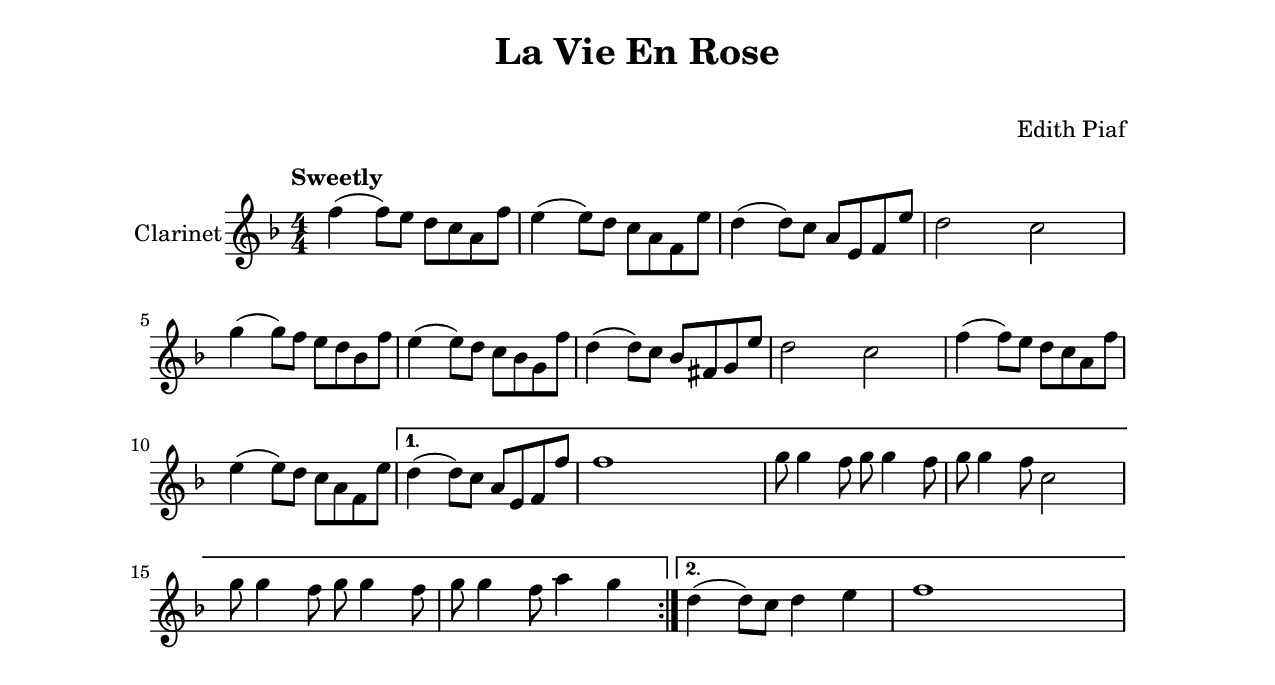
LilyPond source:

\include "globals.ly"

\header {
    title = "La Vie En Rose"
    composer = "Edith Piaf"
}

melody = \relative c'' {
    \tempo Sweetly
    \numericTimeSignature \time 4/4
    \key f \major

    \repeat volta 2 {
        f4( f8) e d c a f' | e4( e8) d c a f e' | d4( d8) c a e f e' | d2 c |
        g'4( g8) f e d bf f' | e4( e8) d c bf g f' | d4( d8) c bf fs g e' | d2 c |
        f4( f8) e d c a f' | e4( e8) d c a f e' |
    }
    \alternative {{
        d4( d8) c a e f f' | f1 | g8 g4 f8 g g4 f8 | g g4 f8 c2 |
        g'8 g4 f8 g g4 f8 | g g4 f8 a4 g |
    } {
        d4( d8) c d4 e | f1 |
    }}
}

\book {
    \score {
        \new Staff \with {
            instrumentName = "Clarinet"
        } {
            \melody
        }
    }
}
